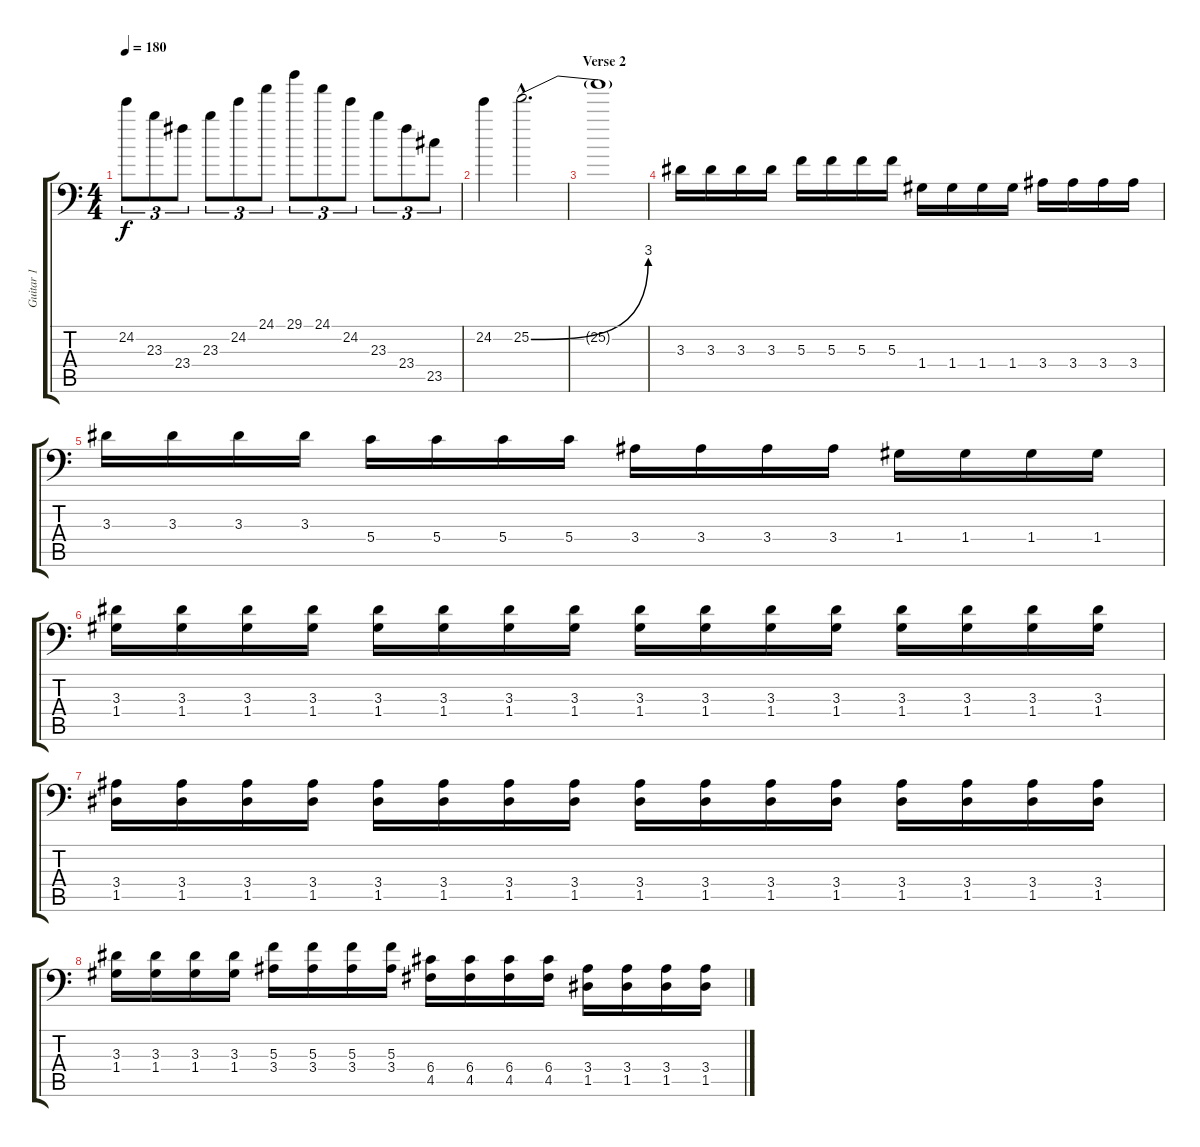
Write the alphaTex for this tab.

\track ("Guitar 1" "Guitar 1") {instrument overdrivenguitar}
\staff {score tabs}
\tuning (A3 E3 C3 G2 D2 A1) {hide}
\ts (4 4)
\tempo 180
\clef f4
\ks c
24.2.8{tu (3 2) dy f} 23.3.8{tu (3 2)} 23.4.8{tu (3 2)} 23.3.8{tu (3 2)} 24.2.8{tu (3 2)} 24.1.8{tu (3 2)} 29.1.8{tu (3 2)} 24.1.8{tu (3 2)} 24.2.8{tu (3 2)} 23.3.8{tu (3 2)} 23.4.8{tu (3 2)} 23.5.8{tu (3 2)} |
24.2.4 25.2{be (bend 0 0 60 12) hac}.2{d volume 0} |
\section ("" "Verse 2")
25.2{t}.1 |
3.3.16{volume 13} 3.3.16 3.3.16 3.3.16 5.3.16 5.3.16 5.3.16 5.3.16 1.4.16 1.4.16 1.4.16 1.4.16 3.4.16 3.4.16 3.4.16 3.4.16 |
3.3.16 3.3.16 3.3.16 3.3.16 5.4.16 5.4.16 5.4.16 5.4.16 3.4.16 3.4.16 3.4.16 3.4.16 1.4.16 1.4.16 1.4.16 1.4.16 |
(3.3 1.4).16 (3.3 1.4).16 (3.3 1.4).16 (3.3 1.4).16 (3.3 1.4).16 (3.3 1.4).16 (3.3 1.4).16 (3.3 1.4).16 (3.3 1.4).16 (3.3 1.4).16 (3.3 1.4).16 (3.3 1.4).16 (3.3 1.4).16 (3.3 1.4).16 (3.3 1.4).16 (3.3 1.4).16 |
(3.4 1.5).16 (3.4 1.5).16 (3.4 1.5).16 (3.4 1.5).16 (3.4 1.5).16 (3.4 1.5).16 (3.4 1.5).16 (3.4 1.5).16 (3.4 1.5).16 (3.4 1.5).16 (3.4 1.5).16 (3.4 1.5).16 (3.4 1.5).16 (3.4 1.5).16 (3.4 1.5).16 (3.4 1.5).16 |
(3.3 1.4).16 (3.3 1.4).16 (3.3 1.4).16 (3.3 1.4).16 (5.3 3.4).16 (5.3 3.4).16 (5.3 3.4).16 (5.3 3.4).16 (6.4 4.5).16 (6.4 4.5).16 (6.4 4.5).16 (6.4 4.5).16 (3.4 1.5).16 (3.4 1.5).16 (3.4 1.5).16 (3.4 1.5).16
